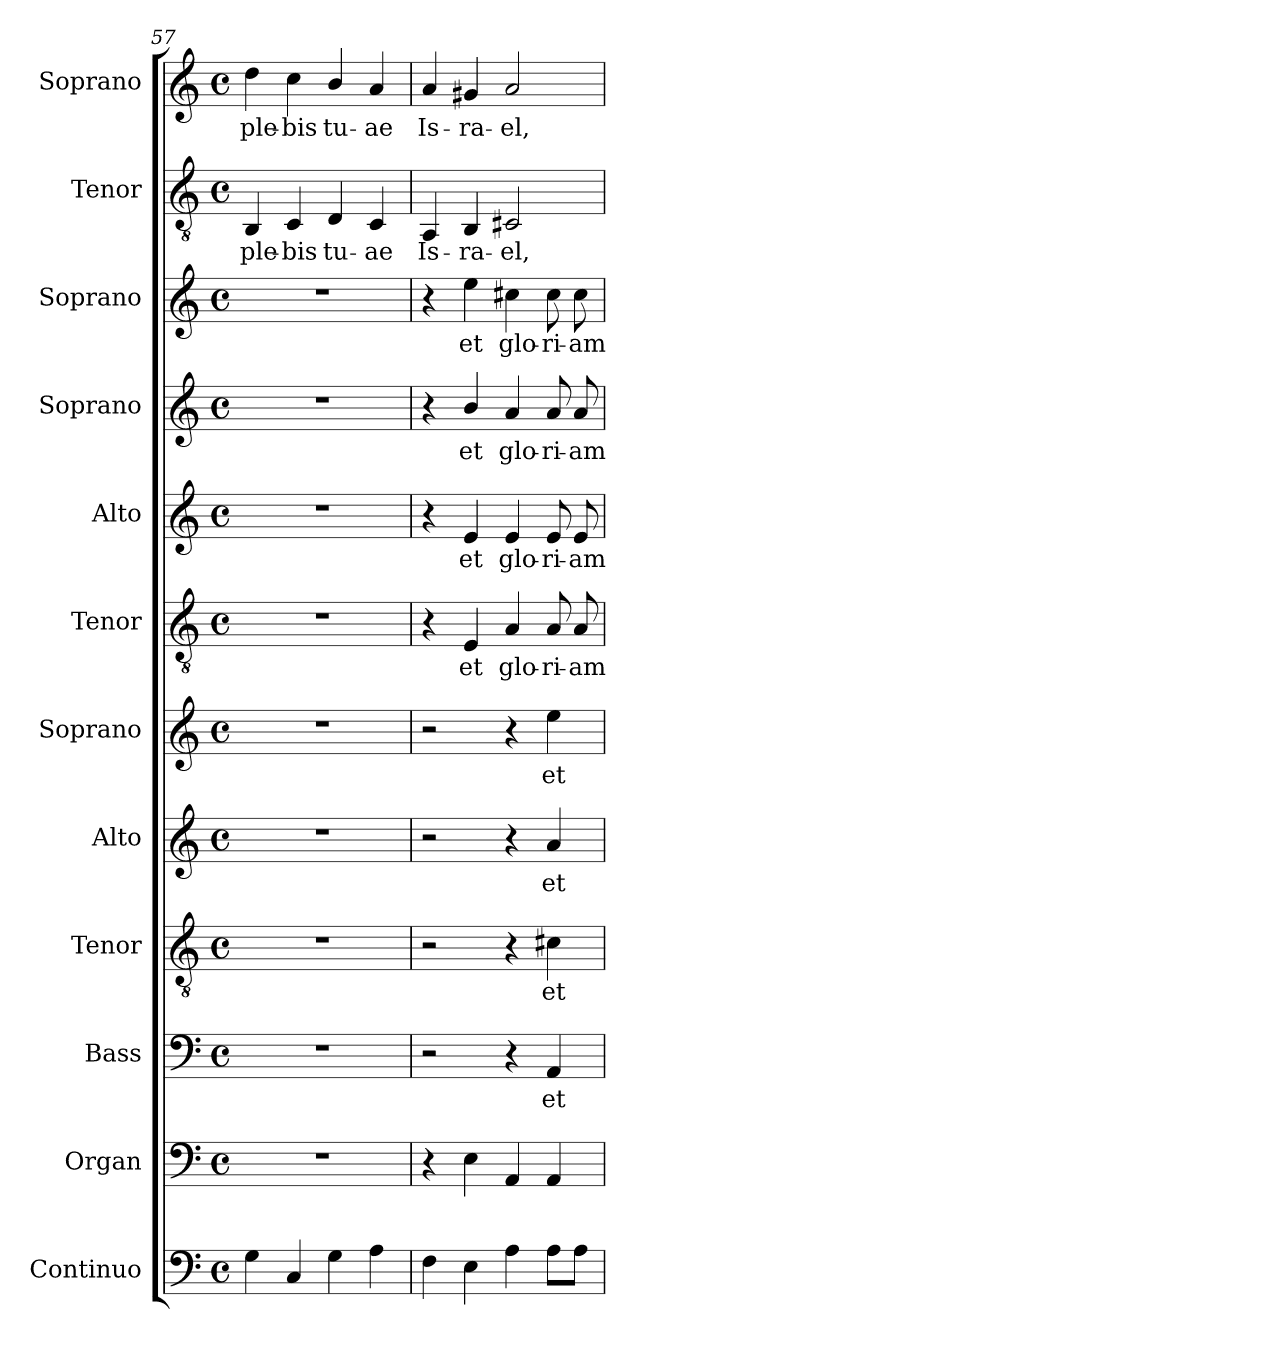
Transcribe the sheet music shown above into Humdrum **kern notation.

**kern	**kern	**kern	**text	**kern	**text	**kern	**text	**kern	**text	**kern	**text	**kern	**text	**kern	**text	**kern	**text	**kern	**text	**kern	**text
*part12	*part11	*part10	*part10	*part9	*part9	*part8	*part8	*part7	*part7	*part6	*part6	*part5	*part5	*part4	*part4	*part3	*part3	*part2	*part2	*part1	*part1
*staff12	*staff11	*staff10	*staff10	*staff9	*staff9	*staff8	*staff8	*staff7	*staff7	*staff6	*staff6	*staff5	*staff5	*staff4	*staff4	*staff3	*staff3	*staff2	*staff2	*staff1	*staff1
*I"Continuo	*I"Organ	*I"Bass	*	*I"Tenor	*	*I"Alto	*	*I"Soprano	*	*I"Tenor	*	*I"Alto	*	*I"Soprano	*	*I"Soprano	*	*I"Tenor	*	*I"Soprano	*
*I'Cont.	*I'Org.	*I'B.	*	*I'T.	*	*I'A.	*	*I'S.	*	*I'T.	*	*I'A.	*	*I'S.	*	*I'S.	*	*I'T.	*	*I'S.	*
*clefF4	*clefF4	*clefF4	*	*clefGv2	*	*clefG2	*	*clefG2	*	*clefGv2	*	*clefG2	*	*clefG2	*	*clefG2	*	*clefGv2	*	*clefG2	*
*	*	*	*	*ITrd7c12	*	*	*	*	*	*ITrd7c12	*	*	*	*	*	*	*	*	*	*	*
*k[]	*k[]	*k[]	*	*k[]	*	*k[]	*	*k[]	*	*k[]	*	*k[]	*	*k[]	*	*k[]	*	*k[]	*	*k[]	*
*C:	*C:	*C:	*	*C:	*	*C:	*	*C:	*	*C:	*	*C:	*	*C:	*	*C:	*	*C:	*	*C:	*
*M4/4	*M4/4	*M4/4	*	*M4/4	*	*M4/4	*	*M4/4	*	*M4/4	*	*M4/4	*	*M4/4	*	*M4/4	*	*M4/4	*	*M4/4	*
*met(c)	*met(c)	*met(c)	*	*met(c)	*	*met(c)	*	*met(c)	*	*met(c)	*	*met(c)	*	*met(c)	*	*met(c)	*	*met(c)	*	*met(c)	*
=57	=57	=57	=57	=57	=57	=57	=57	=57	=57	=57	=57	=57	=57	=57	=57	=57	=57	=57	=57	=57	=57
!	!	!	!	!	!	!	!	!	!	!	!	!	!	!	!	!	!	!	!LO:LY:b:color=#000000	!	!
!	!	!	!	!	!	!	!	!	!	!	!	!	!	!	!	!	!	!	!	!	!LO:LY:b:color=#000000
4Gi\	1r	1r	.	1r	.	1r	.	1r	.	1r	.	1r	.	1r	.	1r	.	4BBi/	ple-	4ddi\	ple-
!	!	!	!	!	!	!	!	!	!	!	!	!	!	!	!	!	!	!	!LO:LY:b:color=#000000	!	!
!	!	!	!	!	!	!	!	!	!	!	!	!	!	!	!	!	!	!	!	!	!LO:LY:b:color=#000000
4Ci/	.	.	.	.	.	.	.	.	.	.	.	.	.	.	.	.	.	4Ci/	-bis	4cci\	-bis
!	!	!	!	!	!	!	!	!	!	!	!	!	!	!	!	!	!	!	!LO:LY:b:color=#000000	!	!
!	!	!	!	!	!	!	!	!	!	!	!	!	!	!	!	!	!	!	!	!	!LO:LY:b:color=#000000
4Gi\	.	.	.	.	.	.	.	.	.	.	.	.	.	.	.	.	.	4Di/	tu-	4bi/	tu-
!	!	!	!	!	!	!	!	!	!	!	!	!	!	!	!	!	!	!	!LO:LY:b:color=#000000	!	!
!	!	!	!	!	!	!	!	!	!	!	!	!	!	!	!	!	!	!	!	!	!LO:LY:b:color=#000000
4Ai\	.	.	.	.	.	.	.	.	.	.	.	.	.	.	.	.	.	4Ci/	-ae	4ai/	-ae
=58	=58	=58	=58	=58	=58	=58	=58	=58	=58	=58	=58	=58	=58	=58	=58	=58	=58	=58	=58	=58	=58
!	!	!	!	!	!	!	!	!	!	!	!	!	!	!	!	!	!	!	!LO:LY:b:color=#000000	!	!
!	!	!	!	!	!	!	!	!	!	!	!	!	!	!	!	!	!	!	!	!	!LO:LY:b:color=#000000
4Fi\	4r	2r	.	2r	.	2r	.	2r	.	4r	.	4r	.	4r	.	4r	.	4AAi/	Is-	4ai/	Is-
!	!	!	!	!	!	!	!	!	!	!	!LO:LY:b:color=#000000	!	!	!	!	!	!	!	!	!	!
!	!	!	!	!	!	!	!	!	!	!	!	!	!LO:LY:b:color=#000000	!	!	!	!	!	!	!	!
!	!	!	!	!	!	!	!	!	!	!	!	!	!	!	!LO:LY:b:color=#000000	!	!	!	!	!	!
!	!	!	!	!	!	!	!	!	!	!	!	!	!	!	!	!	!LO:LY:b:color=#000000	!	!	!	!
!	!	!	!	!	!	!	!	!	!	!	!	!	!	!	!	!	!	!	!LO:LY:b:color=#000000	!	!
!	!	!	!	!	!	!	!	!	!	!	!	!	!	!	!	!	!	!	!	!	!LO:LY:b:color=#000000
4Ei\	4Ei\	.	.	.	.	.	.	.	.	4EEi/	et	4ei/	et	4bi/	et	4eei\	et	4BBi/	-ra-	4g#Xi/	-ra-
!	!	!	!	!	!	!	!	!	!	!	!LO:LY:b:color=#000000	!	!	!	!	!	!	!	!	!	!
!	!	!	!	!	!	!	!	!	!	!	!	!	!LO:LY:b:color=#000000	!	!	!	!	!	!	!	!
!	!	!	!	!	!	!	!	!	!	!	!	!	!	!	!LO:LY:b:color=#000000	!	!	!	!	!	!
!	!	!	!	!	!	!	!	!	!	!	!	!	!	!	!	!	!LO:LY:b:color=#000000	!	!	!	!
!	!	!	!	!	!	!	!	!	!	!	!	!	!	!	!	!	!	!	!LO:LY:b:color=#000000	!	!
!	!	!	!	!	!	!	!	!	!	!	!	!	!	!	!	!	!	!	!	!	!LO:LY:b:color=#000000
4Ai\	4AAi/	4r	.	4r	.	4r	.	4r	.	4AAi/	glo-	4ei/	glo-	4ai/	glo-	4cc#Xi\	glo-	2C#Xi/	-el,	2ai/	-el,
!	!	!	!LO:LY:b:color=#000000	!	!	!	!	!	!	!	!	!	!	!	!	!	!	!	!	!	!
!	!	!	!	!	!LO:LY:b:color=#000000	!	!	!	!	!	!	!	!	!	!	!	!	!	!	!	!
!	!	!	!	!	!	!	!LO:LY:b:color=#000000	!	!	!	!	!	!	!	!	!	!	!	!	!	!
!	!	!	!	!	!	!	!	!	!LO:LY:b:color=#000000	!	!	!	!	!	!	!	!	!	!	!	!
!	!	!	!	!	!	!	!	!	!	!	!LO:LY:b:color=#000000	!	!	!	!	!	!	!	!	!	!
!	!	!	!	!	!	!	!	!	!	!	!	!	!LO:LY:b:color=#000000	!	!	!	!	!	!	!	!
!	!	!	!	!	!	!	!	!	!	!	!	!	!	!	!LO:LY:b:color=#000000	!	!	!	!	!	!
!	!	!	!	!	!	!	!	!	!	!	!	!	!	!	!	!	!LO:LY:b:color=#000000	!	!	!	!
8Ai\L	4AAi/	4AAi/	et	4C#i\	et	4ai/	et	4eei\	et	8AAi/	-ri-	8ei/	-ri-	8ai/	-ri-	8cc#i\	-ri-	.	.	.	.
!	!	!	!	!	!	!	!	!	!	!	!LO:LY:b:color=#000000	!	!	!	!	!	!	!	!	!	!
!	!	!	!	!	!	!	!	!	!	!	!	!	!LO:LY:b:color=#000000	!	!	!	!	!	!	!	!
!	!	!	!	!	!	!	!	!	!	!	!	!	!	!	!LO:LY:b:color=#000000	!	!	!	!	!	!
!	!	!	!	!	!	!	!	!	!	!	!	!	!	!	!	!	!LO:LY:b:color=#000000	!	!	!	!
8Ai\J	.	.	.	.	.	.	.	.	.	8AAi/	-am	8ei/	-am	8ai/	-am	8cc#i\	-am	.	.	.	.
=	=	=	=	=	=	=	=	=	=	=	=	=	=	=	=	=	=	=	=	=	=
*-	*-	*-	*-	*-	*-	*-	*-	*-	*-	*-	*-	*-	*-	*-	*-	*-	*-	*-	*-	*-	*-
